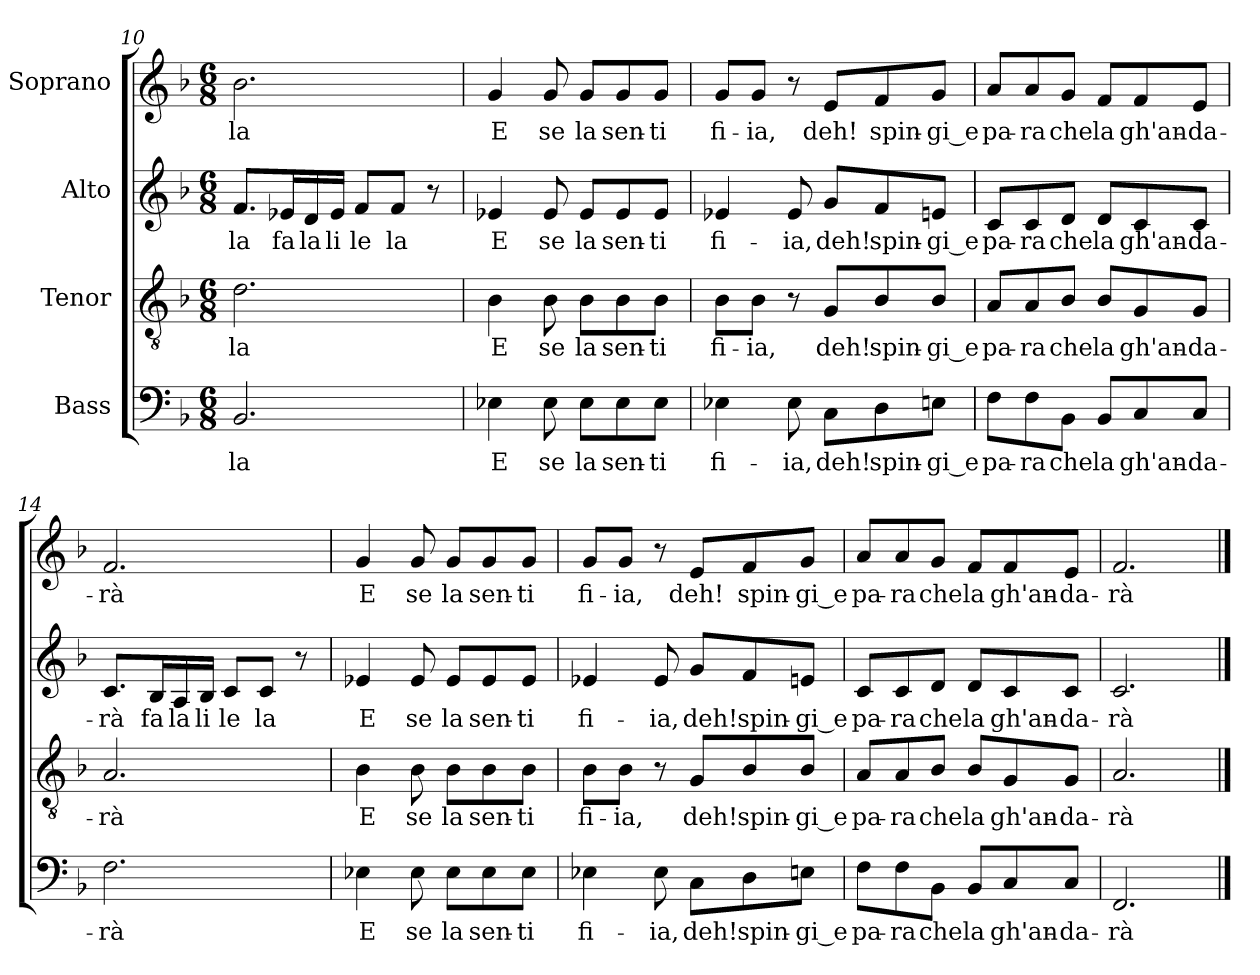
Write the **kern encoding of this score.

**kern	**text	**kern	**text	**kern	**text	**kern	**text
*part4	*part4	*part3	*part3	*part2	*part2	*part1	*part1
*staff4	*staff4	*staff3	*staff3	*staff2	*staff2	*staff1	*staff1
*I"Bass	*	*I"Tenor	*	*I"Alto	*	*I"Soprano	*
!!LO:PB:g=z
*clefF4	*	*clefGv2	*	*clefG2	*	*clefG2	*
*k[b-]	*	*k[b-]	*	*k[b-]	*	*k[b-]	*
*F:	*	*F:	*	*F:	*	*F:	*
*M6/8	*	*M6/8	*	*M6/8	*	*M6/8	*
=10	=10	=10	=10	=10	=10	=10	=10
2.BB-/	la	2.d\	la	8.f/L	la	2.b-\	la
.	.	.	.	16e-X/L	fa	.	.
.	.	.	.	16d/	la	.	.
.	.	.	.	16e-/JJ	li	.	.
.	.	.	.	8f/L	le	.	.
.	.	.	.	8f/J	la	.	.
.	.	.	.	8r	.	.	.
=11	=11	=11	=11	=11	=11	=11	=11
4E-X\	E	4B-\	E	4e-X/	E	4g/	E
8E-\	se	8B-\	se	8e-/	se	8g/	se
8E-\L	la	8B-\L	la	8e-/L	la	8g/L	la
8E-\	sen-	8B-\	sen-	8e-/	sen-	8g/	sen-
8E-\J	-ti	8B-\J	-ti	8e-/J	-ti	8g/J	-ti
=12	=12	=12	=12	=12	=12	=12	=12
4E-X\	fi-	8B-\L	fi-	4e-X/	fi-	8g/L	fi-
.	.	8B-\J	-ia,	.	.	8g/J	-ia,
8E-\	-ia,	8r	.	8e-/	-ia,	8r	.
8C\L	deh!	8G/L	deh!	8g/L	deh!	8e/L	deh!
8D\	spin-	8B-/	spin-	8f/	spin-	8f/	spin-
8En\J	-gi_e	8B-/J	-gi_e	8en/J	-gi_e	8g/J	-gi_e
=13	=13	=13	=13	=13	=13	=13	=13
8F\L	pa-	8A/L	pa-	8c/L	pa-	8a/L	pa-
8F\	-ra	8A/	-ra	8c/	-ra	8a/	-ra
8BB-\J	che	8B-/J	che	8d/J	che	8g/J	che
8BB-/L	la	8B-/L	la	8d/L	la	8f/L	la
8C/	gh'an-	8G/	gh'an-	8c/	gh'an-	8f/	gh'an-
8C/J	-da-	8G/J	-da-	8c/J	-da-	8e/J	-da-
!!LO:LB:g=z
=14	=14	=14	=14	=14	=14	=14	=14
2.F\	-rà	2.A/	-rà	8.c/L	-rà	2.f/	-rà
.	.	.	.	16B-/L	fa	.	.
.	.	.	.	16A/	la	.	.
.	.	.	.	16B-/JJ	li	.	.
.	.	.	.	8c/L	le	.	.
.	.	.	.	8c/J	la	.	.
.	.	.	.	8r	.	.	.
=15	=15	=15	=15	=15	=15	=15	=15
4E-X\	E	4B-\	E	4e-X/	E	4g/	E
8E-\	se	8B-\	se	8e-/	se	8g/	se
8E-\L	la	8B-\L	la	8e-/L	la	8g/L	la
8E-\	sen-	8B-\	sen-	8e-/	sen-	8g/	sen-
8E-\J	-ti	8B-\J	-ti	8e-/J	-ti	8g/J	-ti
=16	=16	=16	=16	=16	=16	=16	=16
4E-X\	fi-	8B-\L	fi-	4e-X/	fi-	8g/L	fi-
.	.	8B-\J	-ia,	.	.	8g/J	-ia,
8E-\	-ia,	8r	.	8e-/	-ia,	8r	.
8C\L	deh!	8G/L	deh!	8g/L	deh!	8e/L	deh!
8D\	spin-	8B-/	spin-	8f/	spin-	8f/	spin-
8En\J	-gi_e	8B-/J	-gi_e	8en/J	-gi_e	8g/J	-gi_e
=17	=17	=17	=17	=17	=17	=17	=17
8F\L	pa-	8A/L	pa-	8c/L	pa-	8a/L	pa-
8F\	-ra	8A/	-ra	8c/	-ra	8a/	-ra
8BB-\J	che	8B-/J	che	8d/J	che	8g/J	che
8BB-/L	la	8B-/L	la	8d/L	la	8f/L	la
8C/	gh'an-	8G/	gh'an-	8c/	gh'an-	8f/	gh'an-
8C/J	-da-	8G/J	-da-	8c/J	-da-	8e/J	-da-
=18	=18	=18	=18	=18	=18	=18	=18
2.FF/	-rà	2.A/	-rà	2.c/	-rà	2.f/	-rà
==	==	==	==	==	==	==	==
*-	*-	*-	*-	*-	*-	*-	*-
